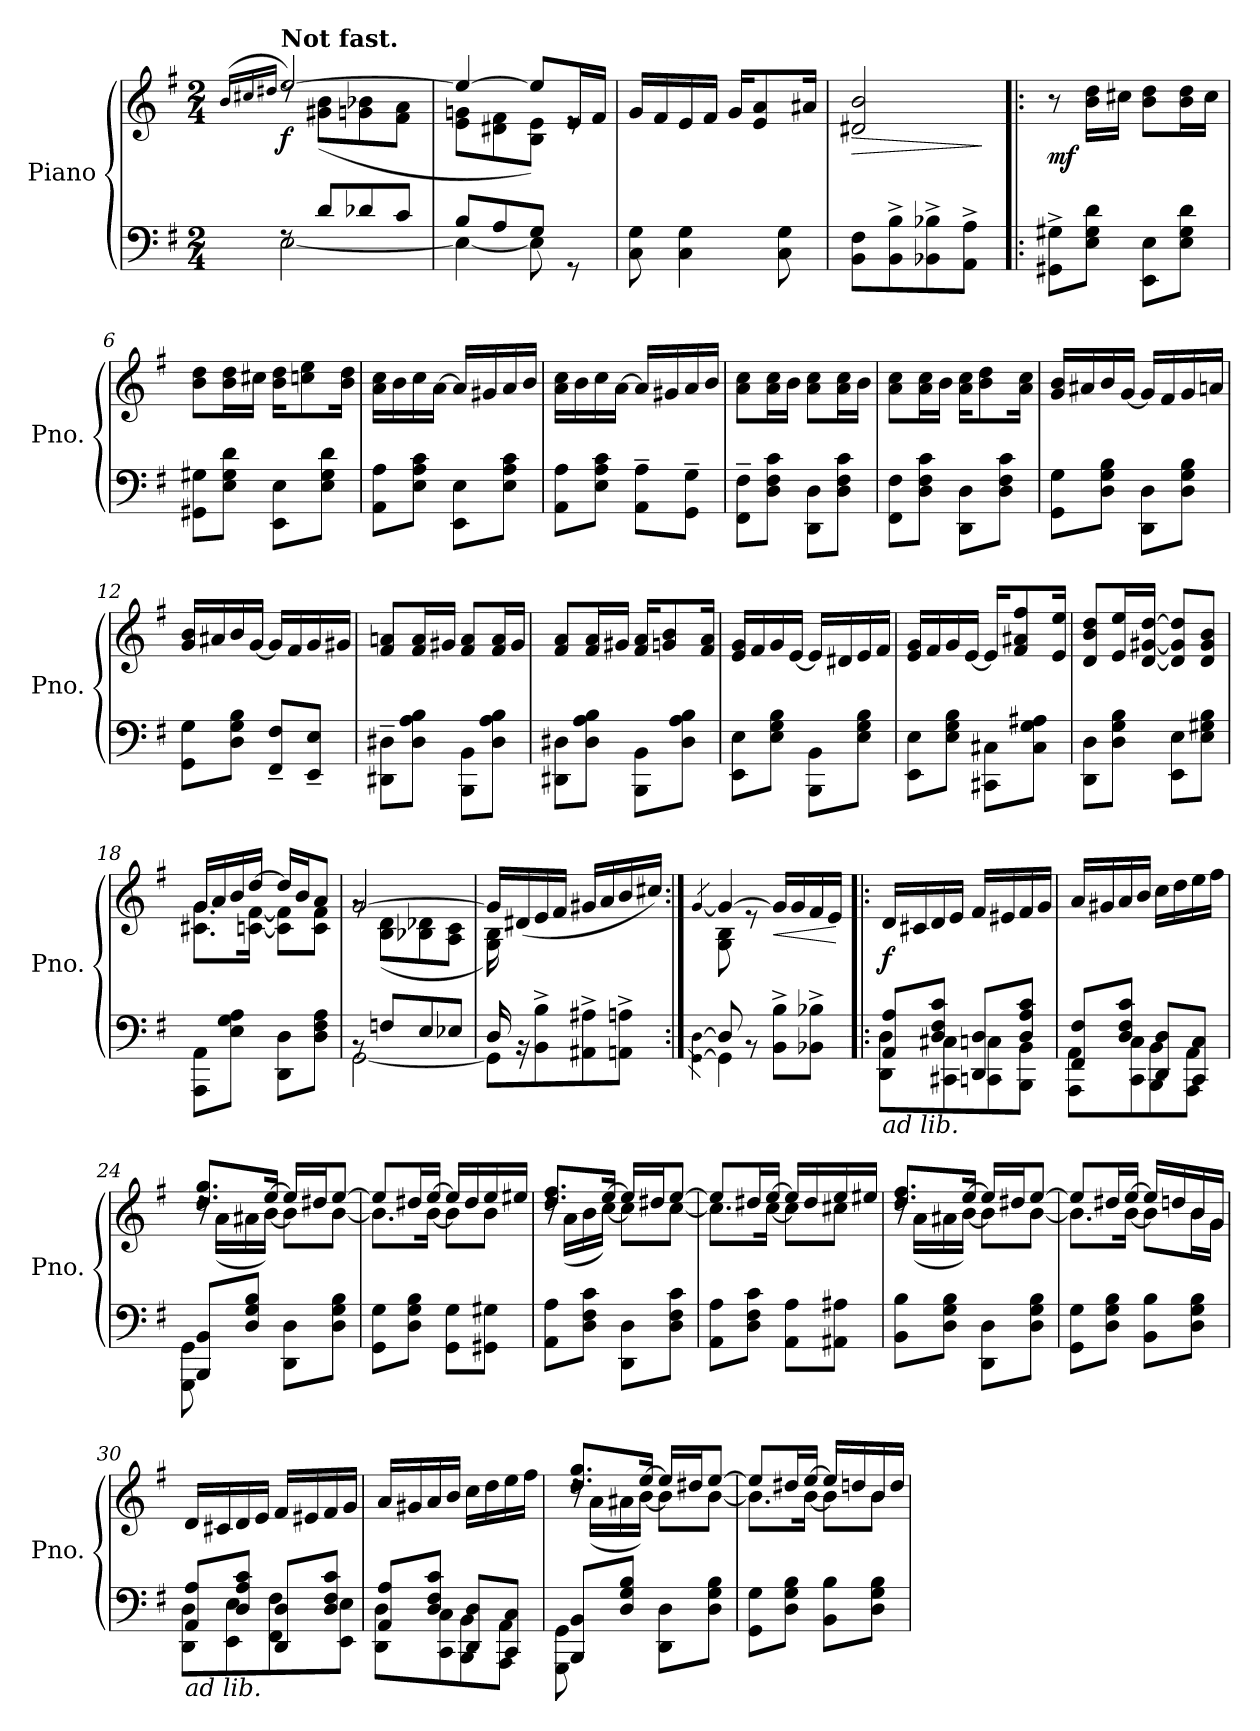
**kern	**kern	**dynam
*part1	*part1	*part1
*staff2	*staff1	*staff1/2
*I"Piano	*	*
*I'Pno.	*	*
*clefF4	*clefG2	*
*k[f#]	*k[f#]	*
*M2/4	*M2/4	*
*MM100	*MM100	*
=1	=1	=1
.	(>16qb/LL	.
.	16qcc#X/	.
.	16qdd#X/JJ	.
*^	*^	*
!	!	!LO:TX:a:B:t=Not fast.	!	!
!	!	!	!	!LO:DY:b
8rF	[2E\	[2ee/)	8rdd	f
8d/L	.	.	(<8g#X\ 8b\L	.
8d-X/	.	.	8gn\ 8b-X\	.
8c/J	.	.	8f#\ 8a\J	.
=2	=2	=2	=2	=2
8B/L	4E\_	4ee/_	8e\ 8gn\L	.
8A/	.	.	8d#X\ 8f#\	.
8G/J	8E\]	8ee/L]	8B\ 8e\J)	.
8rGG	8ryy	16e/L	8re	.
.	.	16f#/JJ	.	.
*v	*v	*	*	*
*	*v	*v	*
=3	=3	=3
8C\ 8G\	16g/LL	.
.	16f#/	.
4C\ 4G\	16e/	.
.	16f#/JJ	.
.	16g/KL	.
.	8e/ 8a/	.
8C\ 8G\	.	.
.	16a#X/Jk	.
=4	=4	=4
!	!	!LO:HP:b
8BB\ 8F#\L	2d#X/ 2b/	>
8BB\^ 8B\^	.	.
8BB-X\^ 8B-X\^	.	.
8AA\^ 8A\^J	.	.
.	.	]
=5!|:	=5!|:	=5!|:
!	!	!LO:DY:b
8GG#X\^ 8G#X\^L	8r	mf
8E\ 8G#\ 8d\J	16b\ 16dd\LL	.
.	16cc#X\JJ	.
8EE\ 8E\L	8b\ 8dd\L	.
8E\ 8G#\ 8d\J	16b\ 16dd\L	.
.	16cc#\JJ	.
=6	=6	=6
8GG#X\ 8G#X\L	8b\ 8dd\L	.
8E\ 8G#\ 8d\J	16b\ 16dd\L	.
.	16cc#X\JJ	.
8EE\ 8E\L	16b\ 16dd\KL	.
.	8ccn\ 8ee\	.
8E\ 8G#\ 8d\J	.	.
.	16b\ 16dd\Jk	.
=7	=7	=7
8AA\ 8A\L	16a\ 16cc\LL	.
.	16b\	.
8E\ 8A\ 8c\J	16cc\	.
.	[16a\JJ	.
8EE\ 8E\L	16a/LL]	.
.	16g#X/	.
8E\ 8A\ 8c\J	16a/	.
.	16b/JJ	.
!!LO:LB:g=z
=8	=8	=8
8AA\ 8A\L	16a\ 16cc\LL	.
.	16b\	.
8E\ 8A\ 8c\J	16cc\	.
.	[16a\JJ	.
8AA\~ 8A\~L	16a/LL]	.
.	16g#X/	.
8GG\~ 8G\~J	16a/	.
.	16b/JJ	.
=9	=9	=9
8FF#\~ 8F#\~L	8a\ 8cc\L	.
8D\ 8F#\ 8c\J	16a\ 16cc\L	.
.	16b\JJ	.
8DD\ 8D\L	8a\ 8cc\L	.
8D\ 8F#\ 8c\J	16a\ 16cc\L	.
.	16b\JJ	.
=10	=10	=10
8FF#\ 8F#\L	8a\ 8cc\L	.
8D\ 8F#\ 8c\J	16a\ 16cc\L	.
.	16b\JJ	.
8DD\ 8D\L	16a\ 16cc\KL	.
.	8b\ 8dd\	.
8D\ 8F#\ 8c\J	.	.
.	16a\ 16cc\Jk	.
=11	=11	=11
8GG\ 8G\L	16g/ 16b/LL	.
.	16a#X/	.
8D\ 8G\ 8B\J	16b/	.
.	[16g/JJ	.
8DD\ 8D\L	16g/LL]	.
.	16f#/	.
8D\ 8G\ 8B\J	16g/	.
.	16an/JJ	.
=12	=12	=12
8GG\ 8G\L	16g/ 16b/LL	.
.	16a#X/	.
8D\ 8G\ 8B\J	16b/	.
.	[16g/JJ	.
8FF#/~ 8F#/~L	16g/LL]	.
.	16f#/	.
8EE/~ 8E/~J	16g/	.
.	16g#X/JJ	.
=13	=13	=13
8DD#X\~ 8D#X\~L	8f#/ 8an/L	.
8D#\ 8A\ 8B\J	16f#/ 16a/L	.
.	16g#X/JJ	.
8BBB\ 8BB\L	8f#/ 8a/L	.
8D#\ 8A\ 8B\J	16f#/ 16a/L	.
.	16g#/JJ	.
=14	=14	=14
8DD#X\ 8D#X\L	8f#/ 8a/L	.
8D#\ 8A\ 8B\J	16f#/ 16a/L	.
.	16g#X/JJ	.
8BBB\ 8BB\L	16f#/ 16a/KL	.
.	8gn/ 8b/	.
8D#\ 8A\ 8B\J	.	.
.	16f#/ 16a/Jk	.
!!LO:LB:g=z
=15	=15	=15
8EE\ 8E\L	16e/ 16g/LL	.
.	16f#/	.
8E\ 8G\ 8B\J	16g/	.
.	[16e/JJ	.
8BBB\ 8BB\L	16e/LL]	.
.	16d#X/	.
8E\ 8G\ 8B\J	16e/	.
.	16f#/JJ	.
=16	=16	=16
8EE\ 8E\L	16e/ 16g/LL	.
.	16f#/	.
8E\ 8G\ 8B\J	16g/	.
.	[16e/JJ	.
8CC#X\ 8C#X\L	16e/KL]	.
.	8f#/ 8a#X/ 8ff#/	.
8C#\ 8G\ 8A#X\J	.	.
.	16e/ 16ee/Jk	.
=17	=17	=17
8DD\ 8D\L	8d/ 8b/ 8dd/L	.
8D\ 8G\ 8B\J	16e/ 16ee/L	.
.	[16d/ [16g#X/ [16dd/JJ	.
8EE\ 8E\L	8d/] 8g#/] 8dd/]L	.
8E\ 8G#X\ 8B\J	8d/ 8g#/ 8b/J	.
=18	=18	=18
*	*^	*
8AAA\ 8AA\L	16g/LL	8.c#X\ 8.g\L	.
.	16a/	.	.
8E\ 8G\ 8A\J	16b/	.	.
.	[16dd/JJ	[16cn\ [16f#\Jk	.
8DD\ 8D\L	16dd/LL]	8c\] 8f#\]L	.
.	16b/J	.	.
8D\ 8F#\ 8A\J	8a/J	8c\ 8f#\J	.
=19	=19	=19	=19
*^	*	*	*
8rBB	[2GG\	[2g/	8rg	.
8Fn/L	.	.	(<8B\ 8d\L	.
8E/	.	.	8B-X\ 8d-X\	.
8E-X/J	.	.	8A\ 8c\J	.
=20	=20	=20	=20	=20
16D/	8GG\L]	16g/LL]	16G\ 16B\)	.
16rBB	.	(<16d#X/	4..ryy	.
8ryy	8BB\^ 8B\^	16e/	.	.
.	.	16f#/JJ	.	.
4ryy	8AA#X\^ 8A#X\^	16g#X/LL	.	.
.	.	16a/	.	.
.	8AAn\^ 8An\^J	16b/	.	.
.	.	16cc#X/JJ)	.	.
=21:|!	=21:|!	=21:|!	=21:|!	=21:|!
[4qD\	[4qGG\	[4qg/	.	.
8D/]	4GG\]	4g/_	8G\ 8B\	.
8rBB	.	.	8re	.
!	!	!	!	!LO:HP:b
8BB\^ 8B\^L	4ryy	16g/LL]	4ryy	<
.	.	16g/	.	.
8BB-X\^ 8B-X\^J	.	16f#/	.	.
.	.	16e/JJ	.	.
*v	*v	*	*	*
*	*v	*v	*
.	.	[
!!LO:LB:g=z
=22!|:	=22!|:	=22!|:
*^	*	*
!LO:TX:b:i:t=ad lib.	!	!	!
!	!	!	!LO:DY:b
8AA/ 8A/L	8DD\ 8D\L	16d/LL	f
.	.	16c#X/	.
8D/ 8F#/ 8c/J	8CC#X\ 8C#X\	16d/	.
.	.	16e/JJ	.
8DD/ 8D/L	8CCn\ 8Cn\	16f#/LL	.
.	.	16e#X/	.
8D/ 8A/ 8c/J	8BBB\ 8BB\J	16f#/	.
.	.	16g/JJ	.
=23	=23	=23	=23
8FF#/ 8F#/L	8AAA\ 8AA\L	16a/LL	.
.	.	16g#X/	.
8D/ 8F#/ 8c/J	8CC\ 8C\	16a/	.
.	.	16b/JJ	.
8DD/ 8D/L	8BBB\ 8BB\	16cc\LL	.
.	.	16dd\	.
8CC/ 8C/J	8AAA\ 8AA\J	16ee\	.
.	.	16ff#\JJ	.
=24	=24	=24	=24
*	*	*^	*
8BBB/ 8BB/L	8GGG\ 8GG\	8.dd/ 8.gg/L	16rdd	.
.	.	.	(<16a\LL	.
8D/ 8G/ 8B/J	4.ryy	.	16a#X\	.
.	.	[16ee/Jk	[16b\JJ)	.
8DD\ 8D\L	.	16ee/LL]	8b\L]	.
.	.	16dd#X/J	.	.
8D\ 8G\ 8B\J	.	[8ee/J	[8b\J	.
*v	*v	*	*	*
=25	=25	=25	=25
8GG\ 8G\L	8ee/L]	8.b\L]	.
8D\ 8G\ 8B\J	16dd#X/L	.	.
.	[16ee/JJ	[16b\Jk	.
8GG\ 8G\L	16ee/LL]	8b\L]	.
.	16dd#/	.	.
8GG#X\ 8G#X\J	16ee/	8b\J	.
.	16ee#X/JJ	.	.
=26	=26	=26	=26
8AA\ 8A\L	8.dd/ 8.ff#/L	16rdd	.
.	.	(<16a\LL	.
8D\ 8F#\ 8c\J	.	16b\	.
.	[16ee/Jk	[16cc\JJ)	.
8DD\ 8D\L	16ee/LL]	8cc\L]	.
.	16dd#X/J	.	.
8D\ 8F#\ 8c\J	[8ee/J	[8cc\J	.
=27	=27	=27	=27
8AA\ 8A\L	8ee/L]	8.cc\L]	.
8D\ 8F#\ 8c\J	16dd#X/L	.	.
.	[16ee/JJ	[16cc\Jk	.
8AA\ 8A\L	16ee/LL]	8cc\L]	.
.	16dd#/	.	.
8AA#X\ 8A#X\J	16ee/	8cc#X\J	.
.	16ee#X/JJ	.	.
!!LO:LB:g=z	!!
=28	=28	=28	=28
8BB\ 8B\L	8.dd/ 8.ff#/L	16rdd	.
.	.	(<16a\LL	.
8D\ 8G\ 8B\J	.	16a#X\	.
.	[16ee/Jk	[16b\JJ)	.
8DD\ 8D\L	16ee/LL]	8b\L]	.
.	16dd#X/J	.	.
8D\ 8G\ 8B\J	[8ee/J	[8b\J	.
=29	=29	=29	=29
8GG\ 8G\L	8ee/L]	8.b\L]	.
8D\ 8G\ 8B\J	16dd#X/L	.	.
.	[16ee/JJ	[16b\Jk	.
8BB\ 8B\L	16ee/LL]	8b\L]	.
.	16ddn/	.	.
8D\ 8G\ 8B\J	16b/	16b\L	.
.	16g/JJ	16g\JJ	.
=30	=30	=30	=30
*^	*	*	*
!LO:TX:b:i:t=ad lib.	!	!	!	!
*	*	*v	*v	*
8AA/ 8A/L	8DD\ 8D\L	16d/LL	.
.	.	16c#X/	.
8D/ 8A/ 8c/J	8EE\ 8E\	16d/	.
.	.	16e/JJ	.
8DD/ 8D/L	8FF#\ 8F#\	16f#/LL	.
.	.	16e#X/	.
8D/ 8F#/ 8c/J	8EE\ 8E\J	16f#/	.
.	.	16g/JJ	.
=31	=31	=31	=31
8AA/ 8A/L	8DD\ 8D\L	16a/LL	.
.	.	16g#X/	.
8D/ 8F#/ 8c/J	8CC\ 8C\	16a/	.
.	.	16b/JJ	.
8DD/ 8D/L	8BBB\ 8BB\	16cc\LL	.
.	.	16dd\	.
8CC/ 8C/J	8AAA\ 8AA\J	16ee\	.
.	.	16ff#\JJ	.
=32	=32	=32	=32
*	*	*^	*
8BBB/ 8BB/L	8GGG\ 8GG\	8.dd/ 8.gg/L	16rdd	.
.	.	.	(<16a\LL	.
8D/ 8G/ 8B/J	4.ryy	.	16a#X\	.
.	.	[16ee/Jk	[16b\JJ)	.
8DD\ 8D\L	.	16ee/LL]	8b\L]	.
.	.	16dd#X/J	.	.
8D\ 8G\ 8B\J	.	[8ee/J	[8b\J	.
*v	*v	*	*	*
=33	=33	=33	=33
8GG\ 8G\L	8ee/L]	8.b\L]	.
8D\ 8G\ 8B\J	16dd#X/L	.	.
.	[16ee/JJ	[16b\Jk	.
8BB\ 8B\L	16ee/LL]	8b\L]	.
.	16ddn/	.	.
8D\ 8G\ 8B\J	16b/	8b\J	.
.	16dd/JJ	.	.
*	*v	*v	*
=	=	=
*-	*-	*-
